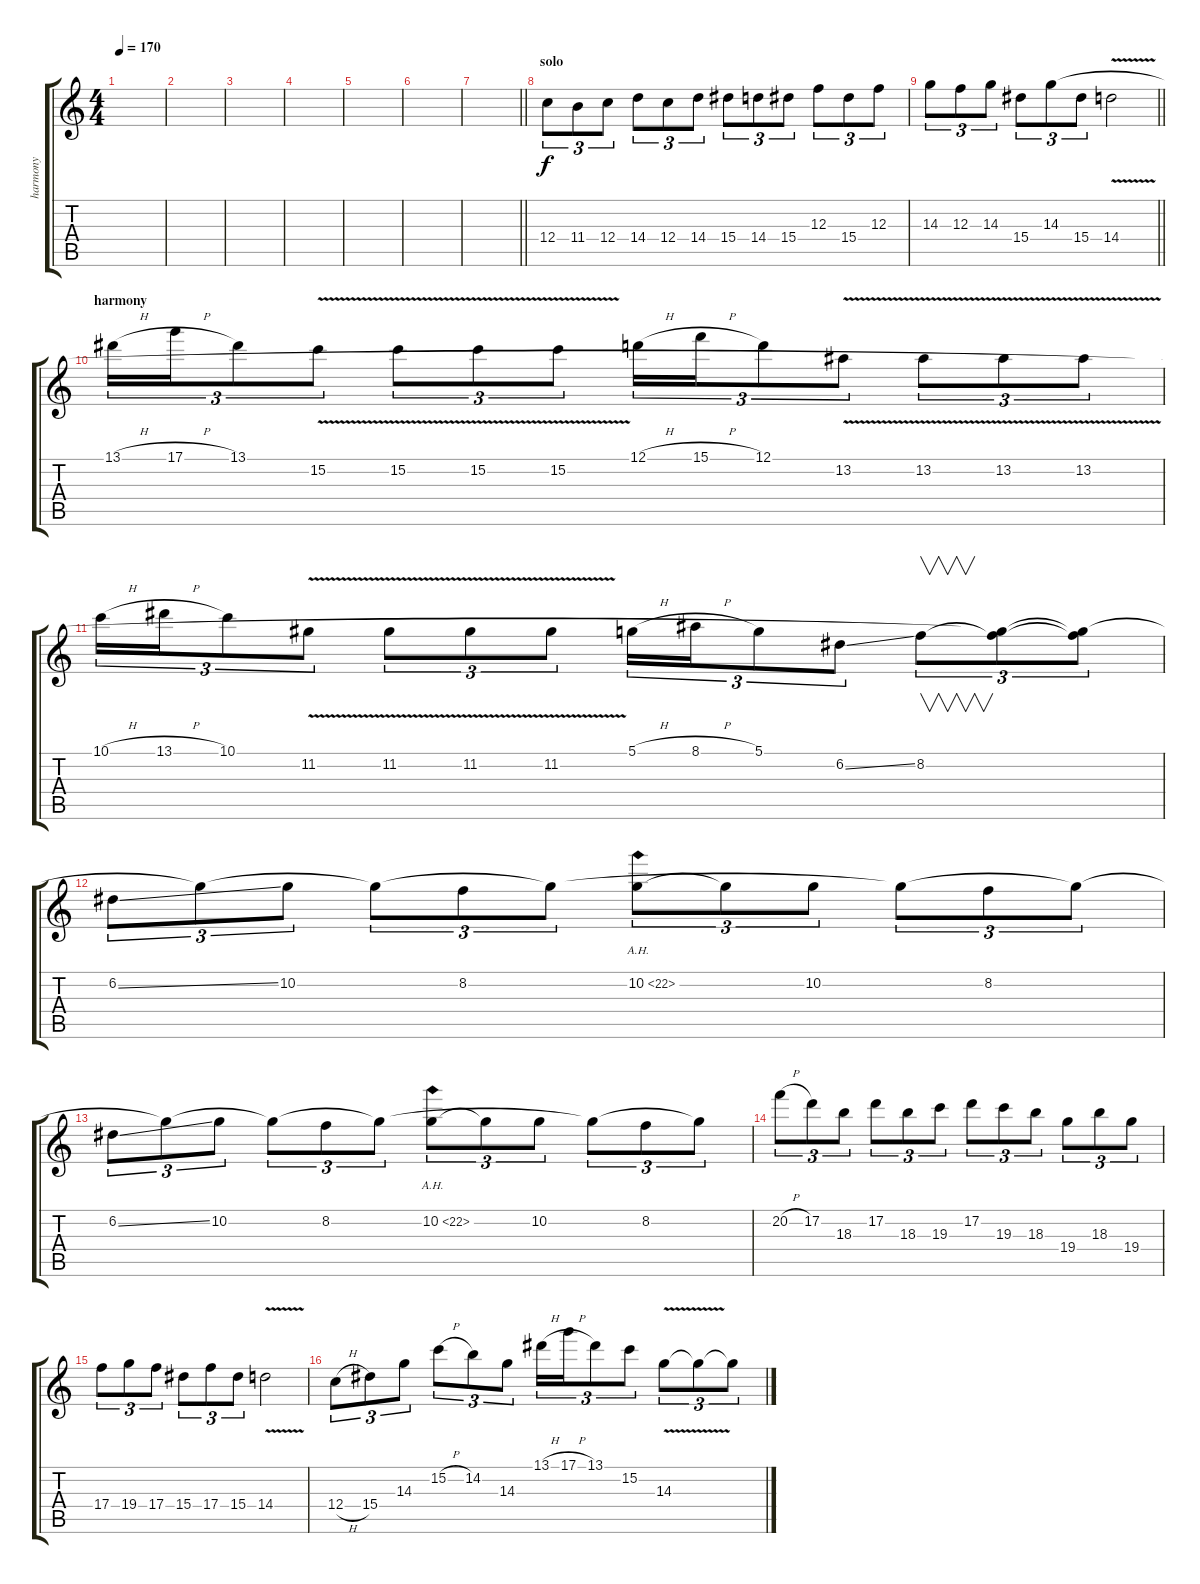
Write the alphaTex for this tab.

\track ("harmony" "harmony") {instrument distortionguitar}
\staff {score tabs}
\tuning (D4 A3 F3 C3 G2 C2) {hide}
\ts (4 4)
\tempo 170
\clef g2
\ks c
|
|
|
|
|
|
\barLineRight lightlight
|
\section ("" "solo")
12.4.8{tu (3 2) instrument overdrivenguitar} 11.4.8{tu (3 2)} 12.4.8{tu (3 2)} 14.4.8{tu (3 2)} 12.4.8{tu (3 2)} 14.4.8{tu (3 2)} 15.4.8{tu (3 2)} 14.4.8{tu (3 2)} 15.4.8{tu (3 2)} 12.3.8{tu (3 2)} 15.4.8{tu (3 2)} 12.3.8{tu (3 2)} |
\barLineRight lightlight
14.3.8{tu (3 2)} 12.3.8{tu (3 2)} 14.3.8{tu (3 2)} 15.4.8{tu (3 2)} 14.3.8{tu (3 2)} 15.4.8{tu (3 2)} 14.4{v}.2 |
\section ("" "harmony")
13.1{h}.16{tu (3 2)} 17.1{h}.16{tu (3 2)} 13.1.8{tu (3 2)} 15.2{v}.8{tu (3 2)} 15.2{v}.8{tu (3 2)} 15.2{v}.8{tu (3 2)} 15.2{v}.8{tu (3 2)} 12.1{h}.16{tu (3 2)} 15.1{h}.16{tu (3 2)} 12.1.8{tu (3 2)} 13.2{v}.8{tu (3 2)} 13.2{v}.8{tu (3 2)} 13.2{v}.8{tu (3 2)} 13.2{v}.8{tu (3 2)} |
10.1{h}.16{tu (3 2)} 13.1{h}.16{tu (3 2)} 10.1.8{tu (3 2)} 11.2{v}.8{tu (3 2)} 11.2{v}.8{tu (3 2)} 11.2{v}.8{tu (3 2)} 11.2{v}.8{tu (3 2)} 5.1{h}.16{tu (3 2)} 8.1{h}.16{tu (3 2)} 5.1.8{tu (3 2)} 6.2{ss}.8{tu (3 2)} 8.2.8{v tu (3 2)} (8.2{t} 14.3{t}).8{tu (3 2)} (8.2{t} 14.3{t}).8{tu (3 2)} |
6.2{ss}.8{tu (3 2)} 14.3{t}.8{tu (3 2)} 10.2.8{tu (3 2)} 14.3{t}.8{tu (3 2)} 8.2.8{tu (3 2)} 14.3{t}.8{tu (3 2)} 10.2{ah 12}.8{tu (3 2)} 10.2{t}.8{tu (3 2)} 10.2.8{tu (3 2)} 14.3{t}.8{tu (3 2)} 8.2.8{tu (3 2)} 14.3{t}.8{tu (3 2)} |
6.2{ss}.8{tu (3 2)} 14.3{t}.8{tu (3 2)} 10.2.8{tu (3 2)} 14.3{t}.8{tu (3 2)} 8.2.8{tu (3 2)} 14.3{t}.8{tu (3 2)} 10.2{ah 12}.8{tu (3 2)} 10.2{t}.8{tu (3 2)} 10.2.8{tu (3 2)} 14.3{t}.8{tu (3 2)} 8.2.8{tu (3 2)} 14.3{t}.8{tu (3 2)} |
20.2{h}.8{tu (3 2)} 17.2.8{tu (3 2)} 18.3.8{tu (3 2)} 17.2.8{tu (3 2)} 18.3.8{tu (3 2)} 19.3.8{tu (3 2)} 17.2.8{tu (3 2)} 19.3.8{tu (3 2)} 18.3.8{tu (3 2)} 19.4.8{tu (3 2)} 18.3.8{tu (3 2)} 19.4.8{tu (3 2)} |
17.4.8{tu (3 2)} 19.4.8{tu (3 2)} 17.4.8{tu (3 2)} 15.4.8{tu (3 2)} 17.4.8{tu (3 2)} 15.4.8{tu (3 2)} 14.4{v}.2 |
12.4{h}.8{tu (3 2)} 15.4.8{tu (3 2)} 14.3.8{tu (3 2)} 15.2{h}.8{tu (3 2)} 14.2.8{tu (3 2)} 14.3.8{tu (3 2)} 13.1{h}.16{tu (3 2)} 17.1{h}.16{tu (3 2)} 13.1.8{tu (3 2)} 15.2.8{tu (3 2)} 14.3{v}.8{tu (3 2)} 14.3{t}.8{tu (3 2)} 14.3{t}.8{tu (3 2)}
